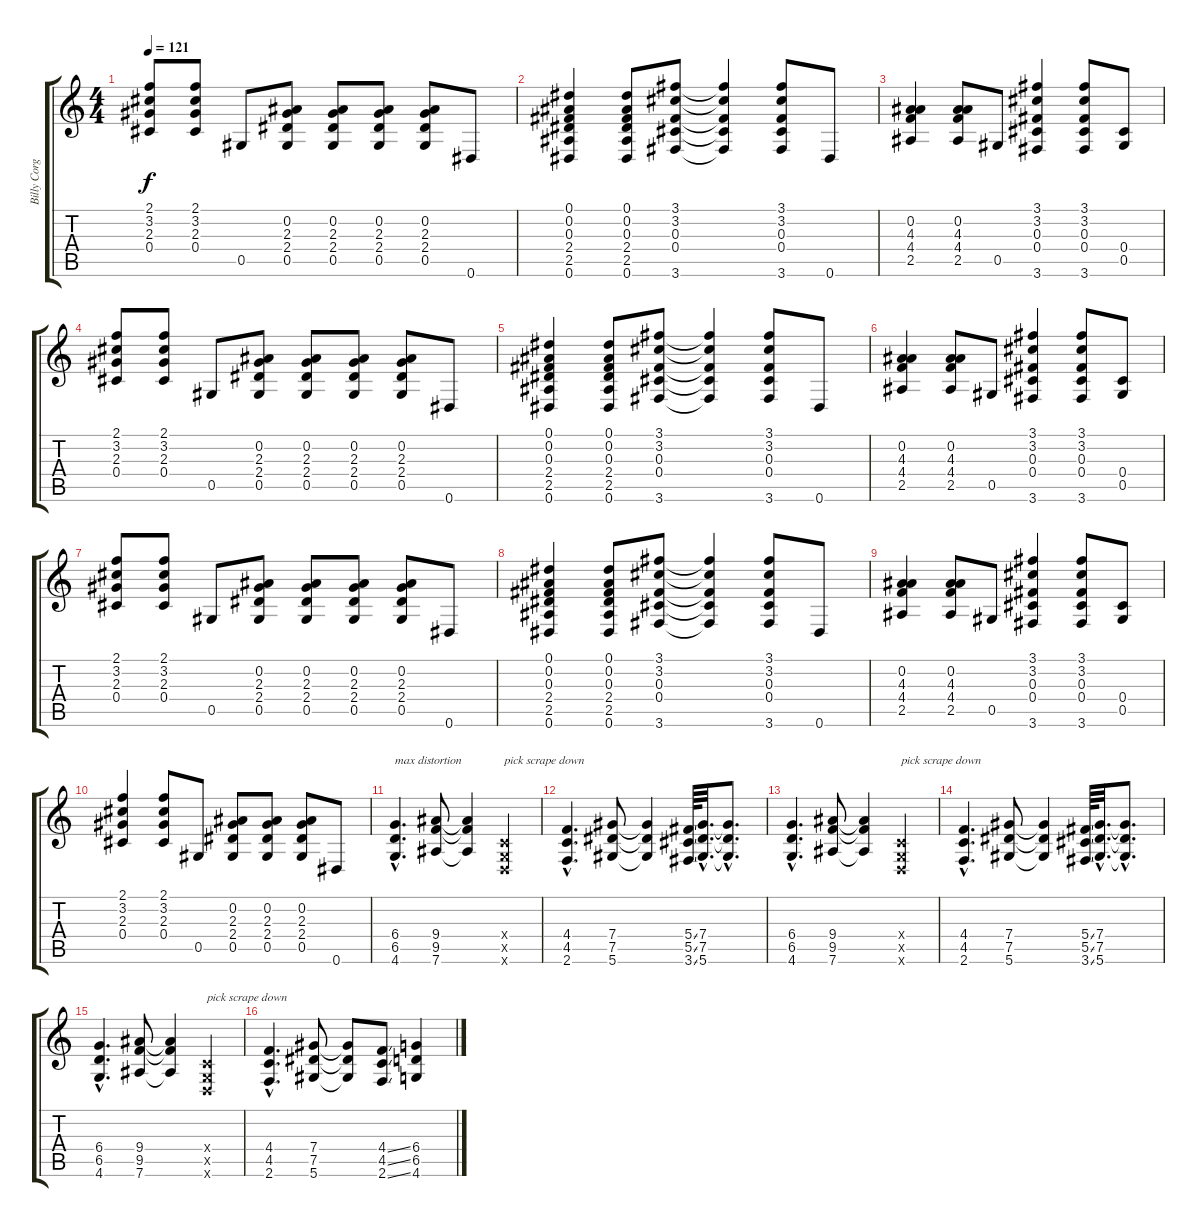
\track ("Billy Corgan (Ovd Guitar)" "Billy Corg") {instrument overdrivenguitar}
\staff {score tabs}
\tuning (Eb4 Bb3 Gb3 Db3 Ab2 Eb2) {hide}
\ts (4 4)
\tempo 121
\clef g2
\ks c
(2.1 3.2 2.3 0.4).8{dy f} (2.1 3.2 2.3 0.4).8 0.5.8 (0.2 2.3 2.4 0.5).8 (0.2 2.3 2.4 0.5).8 (0.2 2.3 2.4 0.5).8 (0.2 2.3 2.4 0.5).8 0.6.8 |
(0.1 0.2 0.3 2.4 2.5 0.6).4 (0.1 0.2 0.3 2.4 2.5 0.6).8 (3.1 3.2 0.3 0.4 3.6).8 (3.1{t} 3.2{t} 0.3{t} 0.4{t} 3.6{t}).4 (3.1 3.2 0.3 0.4 3.6).8 0.6.8 |
(0.2 4.3 4.4 2.5).4 (0.2 4.3 4.4 2.5).8 0.5.8 (3.1 3.2 0.3 0.4 3.6).4 (3.1 3.2 0.3 0.4 3.6).8 (0.4 0.5).8 |
(2.1 3.2 2.3 0.4).8 (2.1 3.2 2.3 0.4).8 0.5.8 (0.2 2.3 2.4 0.5).8 (0.2 2.3 2.4 0.5).8 (0.2 2.3 2.4 0.5).8 (0.2 2.3 2.4 0.5).8 0.6.8 |
(0.1 0.2 0.3 2.4 2.5 0.6).4 (0.1 0.2 0.3 2.4 2.5 0.6).8 (3.1 3.2 0.3 0.4 3.6).8 (3.1{t} 3.2{t} 0.3{t} 0.4{t} 3.6{t}).4 (3.1 3.2 0.3 0.4 3.6).8 0.6.8 |
(0.2 4.3 4.4 2.5).4 (0.2 4.3 4.4 2.5).8 0.5.8 (3.1 3.2 0.3 0.4 3.6).4 (3.1 3.2 0.3 0.4 3.6).8 (0.4 0.5).8 |
(2.1 3.2 2.3 0.4).8 (2.1 3.2 2.3 0.4).8 0.5.8 (0.2 2.3 2.4 0.5).8 (0.2 2.3 2.4 0.5).8 (0.2 2.3 2.4 0.5).8 (0.2 2.3 2.4 0.5).8 0.6.8 |
(0.1 0.2 0.3 2.4 2.5 0.6).4 (0.1 0.2 0.3 2.4 2.5 0.6).8 (3.1 3.2 0.3 0.4 3.6).8 (3.1{t} 3.2{t} 0.3{t} 0.4{t} 3.6{t}).4 (3.1 3.2 0.3 0.4 3.6).8 0.6.8 |
(0.2 4.3 4.4 2.5).4 (0.2 4.3 4.4 2.5).8 0.5.8 (3.1 3.2 0.3 0.4 3.6).4 (3.1 3.2 0.3 0.4 3.6).8 (0.4 0.5).8 |
(2.1 3.2 2.3 0.4).4 (2.1 3.2 2.3 0.4).8 0.5.8 (0.2 2.3 2.4 0.5).8 (0.2 2.3 2.4 0.5).8 (0.2 2.3 2.4 0.5).8 0.6.8 |
(6.4{hac} 6.5{hac} 4.6{hac}).4{d txt "max distortion"} (9.4 9.5 7.6).8 (9.4{t} 9.5{t} 7.6{t}).4 (-1.4{x} -1.5{x} -1.6{x}).4{txt "pick scrape down"} |
(4.4{hac} 4.5{hac} 2.6{hac}).4{d} (7.4 7.5 5.6).8 (7.4{t} 7.5{t} 5.6{t}).4 (5.4{ss} 5.5{ss} 3.6{ss}).64 (7.4{hac} 7.5{hac} 5.6{hac}).32{d} (7.4{hac t} 7.5{hac t} 5.6{hac t}).8{d} |
(6.4{hac} 6.5{hac} 4.6{hac}).4{d} (9.4 9.5 7.6).8 (9.4{t} 9.5{t} 7.6{t}).4 (-1.4{x} -1.5{x} -1.6{x}).4{txt "pick scrape down"} |
(4.4{hac} 4.5{hac} 2.6{hac}).4{d} (7.4 7.5 5.6).8 (7.4{t} 7.5{t} 5.6{t}).4 (5.4{ss} 5.5{ss} 3.6{ss}).64 (7.4{hac} 7.5{hac} 5.6{hac}).32{d} (7.4{hac t} 7.5{hac t} 5.6{hac t}).8{d} |
(6.4{hac} 6.5{hac} 4.6{hac}).4{d} (9.4 9.5 7.6).8 (9.4{t} 9.5{t} 7.6{t}).4 (-1.4{x} -1.5{x} -1.6{x}).4{txt "pick scrape down"} |
(4.4{hac} 4.5{hac} 2.6{hac}).4{d} (7.4 7.5 5.6).8 (7.4{t} 7.5{t} 5.6{t}).8 (4.4{ss} 4.5{ss} 2.6{ss}).8 (6.4 6.5 4.6).4
